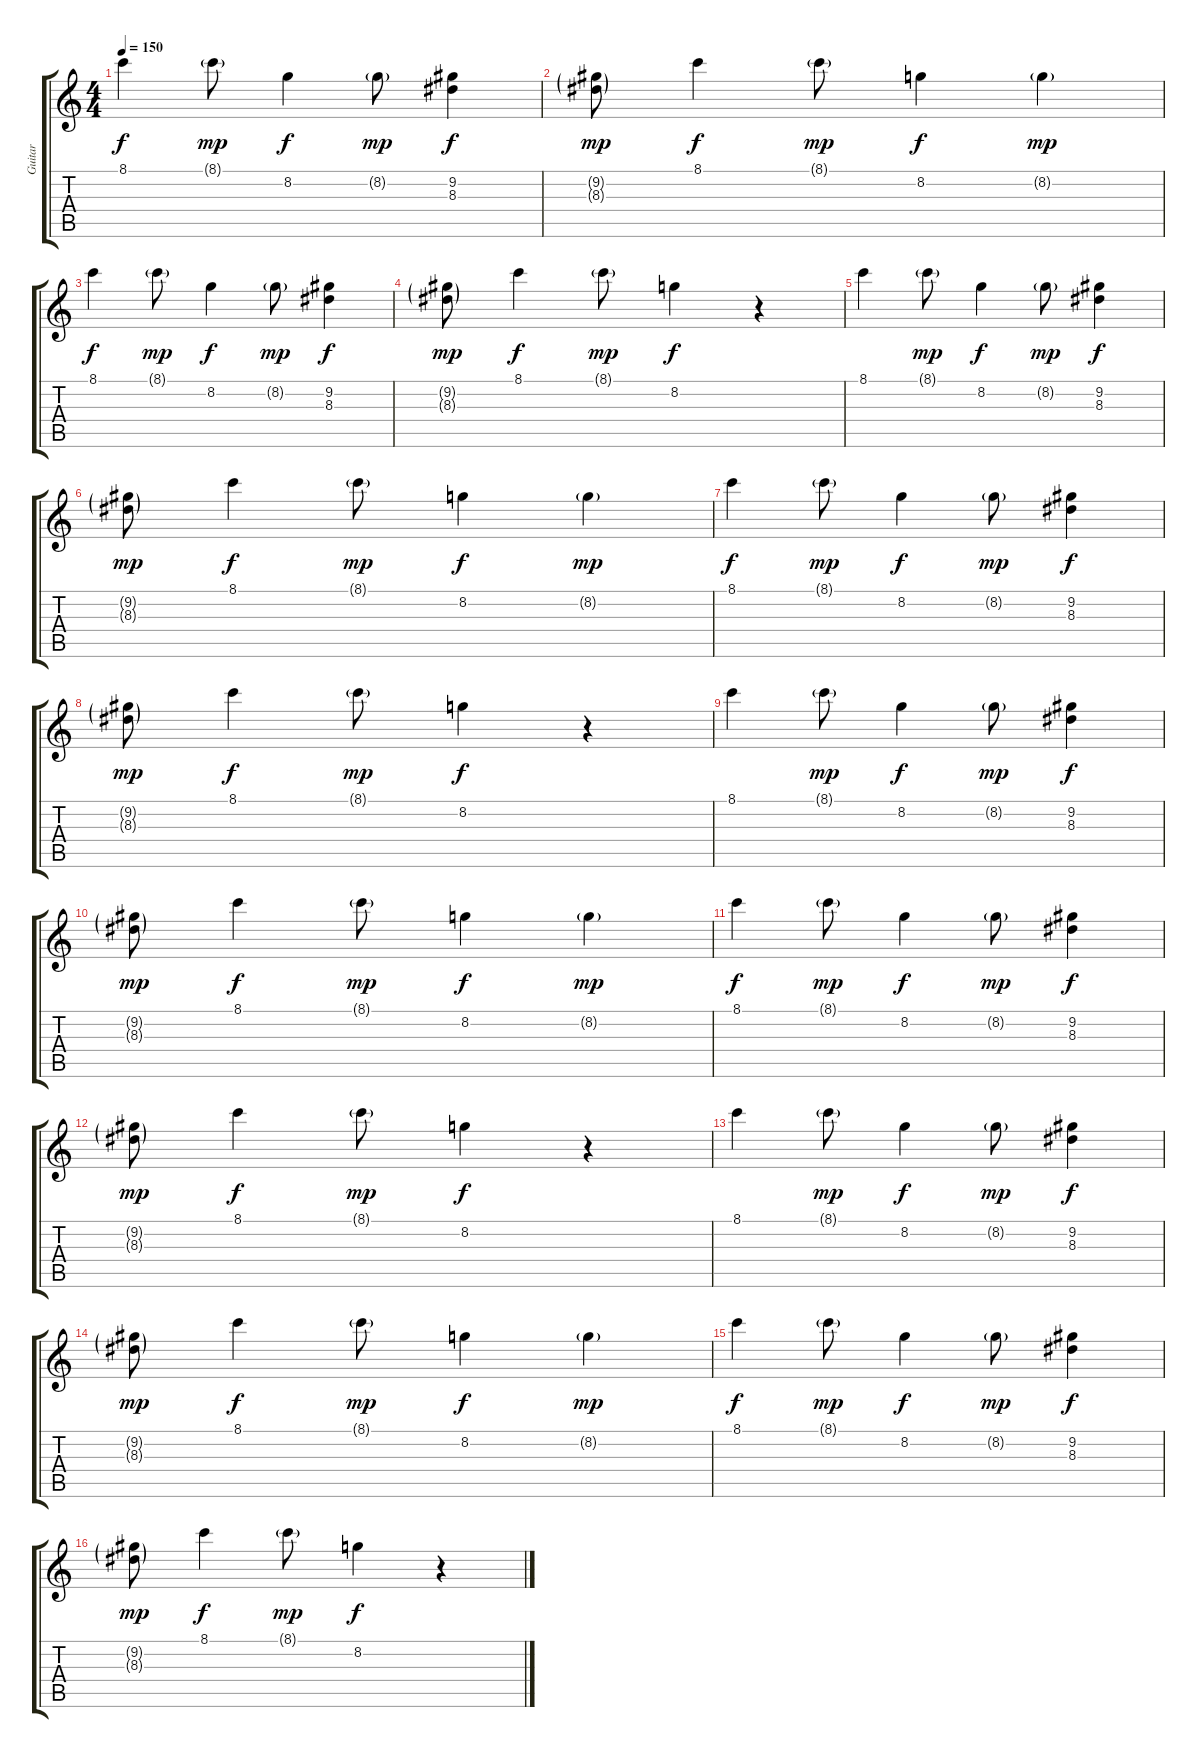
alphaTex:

\track ("Guitar" "Guitar") {instrument distortionguitar}
\staff {score tabs}
\tuning (E4 B3 G3 D3 A2 E2) {hide}
\ts (4 4)
\tempo 150
\clef g2
\ks c
8.1.4{dy f} 8.1{g}.8{dy mp} 8.2.4{dy f} 8.2{g}.8{dy mp} (9.2 8.3).4{dy f} |
(9.2{g} 8.3{g}).8{dy mp} 8.1.4{dy f} 8.1{g}.8{dy mp} 8.2.4{dy f} 8.2{g}.4{dy mp} |
8.1.4{dy f} 8.1{g}.8{dy mp} 8.2.4{dy f} 8.2{g}.8{dy mp} (9.2 8.3).4{dy f} |
(9.2{g} 8.3{g}).8{dy mp} 8.1.4{dy f} 8.1{g}.8{dy mp} 8.2.4{dy f} r.4 |
8.1.4 8.1{g}.8{dy mp} 8.2.4{dy f} 8.2{g}.8{dy mp} (9.2 8.3).4{dy f} |
(9.2{g} 8.3{g}).8{dy mp} 8.1.4{dy f} 8.1{g}.8{dy mp} 8.2.4{dy f} 8.2{g}.4{dy mp} |
8.1.4{dy f} 8.1{g}.8{dy mp} 8.2.4{dy f} 8.2{g}.8{dy mp} (9.2 8.3).4{dy f} |
(9.2{g} 8.3{g}).8{dy mp} 8.1.4{dy f} 8.1{g}.8{dy mp} 8.2.4{dy f} r.4 |
8.1.4 8.1{g}.8{dy mp} 8.2.4{dy f} 8.2{g}.8{dy mp} (9.2 8.3).4{dy f} |
(9.2{g} 8.3{g}).8{dy mp} 8.1.4{dy f} 8.1{g}.8{dy mp} 8.2.4{dy f} 8.2{g}.4{dy mp} |
8.1.4{dy f} 8.1{g}.8{dy mp} 8.2.4{dy f} 8.2{g}.8{dy mp} (9.2 8.3).4{dy f} |
(9.2{g} 8.3{g}).8{dy mp} 8.1.4{dy f} 8.1{g}.8{dy mp} 8.2.4{dy f} r.4 |
8.1.4 8.1{g}.8{dy mp} 8.2.4{dy f} 8.2{g}.8{dy mp} (9.2 8.3).4{dy f} |
(9.2{g} 8.3{g}).8{dy mp} 8.1.4{dy f} 8.1{g}.8{dy mp} 8.2.4{dy f} 8.2{g}.4{dy mp} |
8.1.4{dy f} 8.1{g}.8{dy mp} 8.2.4{dy f} 8.2{g}.8{dy mp} (9.2 8.3).4{dy f} |
(9.2{g} 8.3{g}).8{dy mp} 8.1.4{dy f} 8.1{g}.8{dy mp} 8.2.4{dy f} r.4
